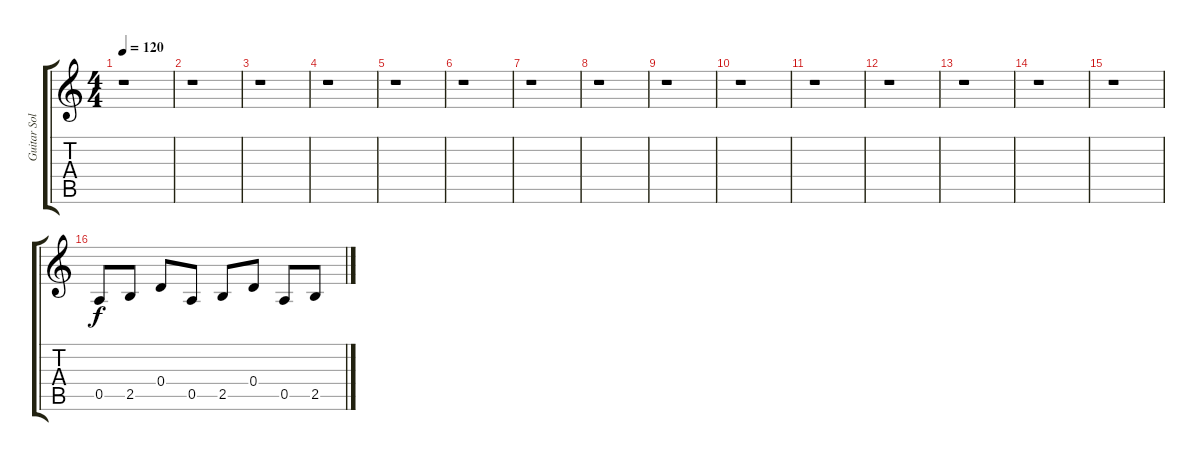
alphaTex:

\track ("Guitar Solo 1" "Guitar Sol") {instrument electricguitarclean}
\staff {score tabs}
\tuning (E4 B3 G3 D3 A2 E2) {hide}
\ts (4 4)
\tempo 120
\clef g2
\ks c
r.1{dy f} |
r.1 |
r.1 |
r.1 |
r.1 |
r.1 |
r.1 |
r.1 |
r.1 |
r.1 |
r.1 |
r.1 |
r.1 |
r.1 |
r.1 |
0.5.8 2.5.8 0.4.8 0.5.8 2.5.8 0.4.8 0.5.8 2.5.8
